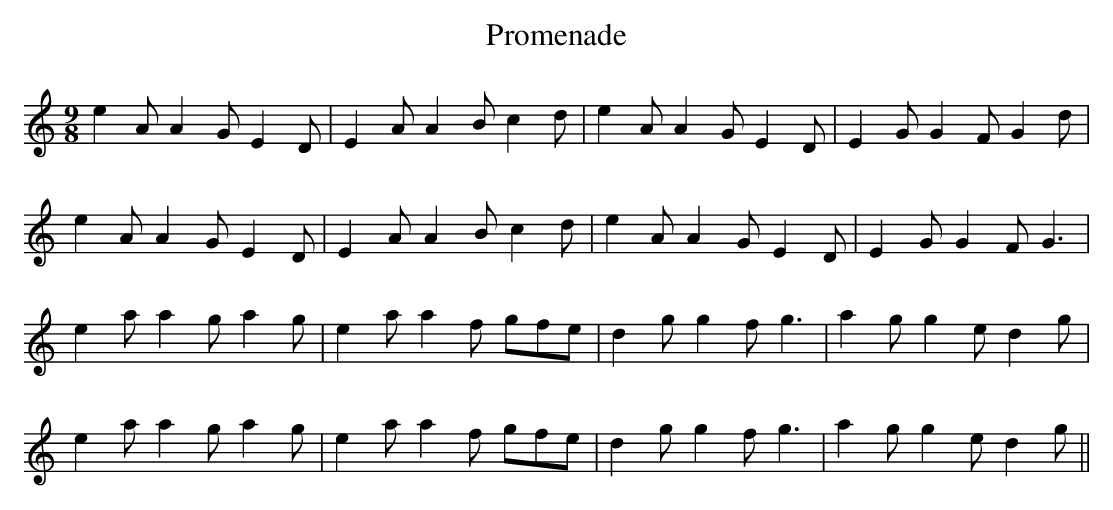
X:1
T: Promenade
M: 9/8
L: 1/8
K: Amin
e2A A2G E2D|E2A A2B c2d|e2A A2G E2D|E2G G2F G2d|
e2A A2G E2D|E2A A2B c2d|e2A A2G E2D|E2G G2F G3|
e2a a2g a2g|e2a a2f gfe|d2g g2f g3|a2g g2e d2g|
e2a a2g a2g|e2a a2f gfe|d2g g2f g3|a2g g2e d2g||
